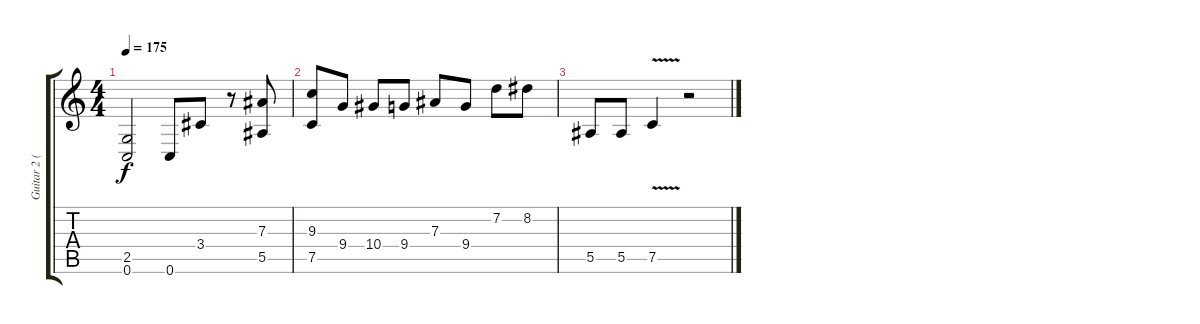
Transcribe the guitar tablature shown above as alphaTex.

\track ("Guitar 2 (Lead)" "Guitar 2 (") {instrument distortionguitar}
\staff {score tabs}
\tuning (C4 G3 Eb3 Bb2 F2 C2) {hide}
\ts (4 4)
\tempo 175
\clef g2
\ks c
(2.5 0.6).2{dy f} 0.6.8 3.4.8 r.8 (7.3 5.5).8 |
(9.3 7.5).8 9.4.8 10.4.8 9.4.8 7.3.8 9.4.8 7.2.8 8.2.8 |
5.5.8 5.5.8 7.5{v}.4 r.2
